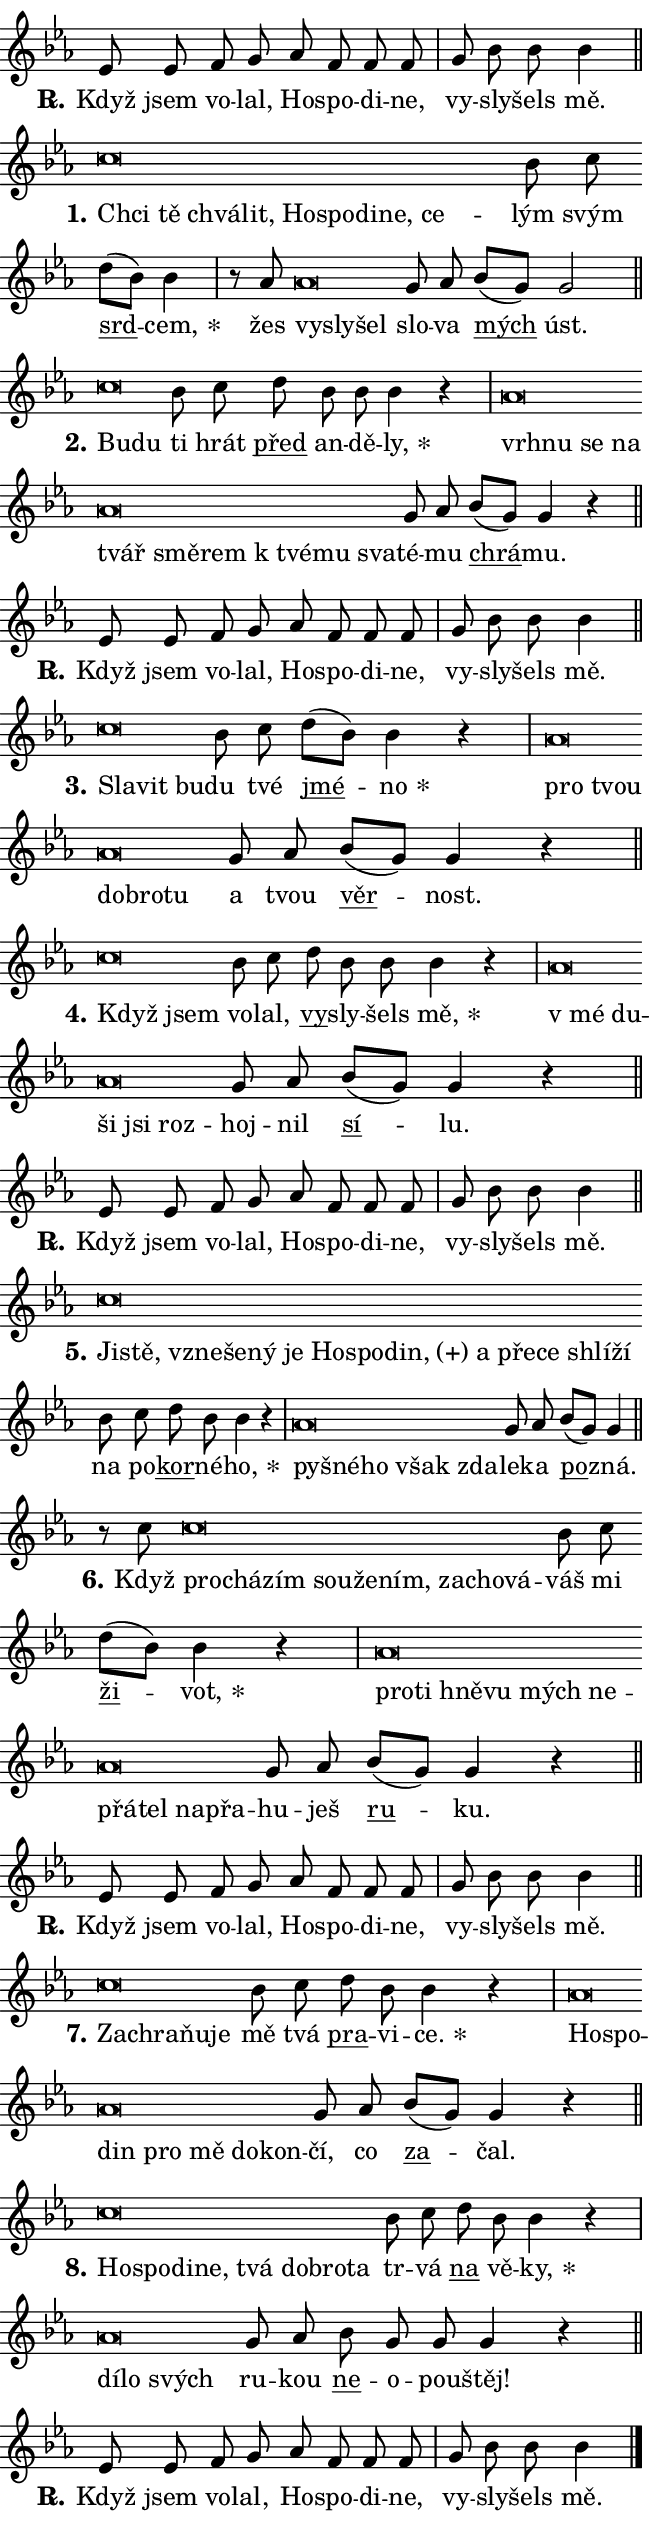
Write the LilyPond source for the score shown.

\version "2.24.0"
\header { tagline = "" }
\paper {
  indent = 0\cm
  top-margin = 0\cm
  right-margin = 0.13\cm % to fit lyric hyphens
  bottom-margin = 0\cm
  left-margin = 0\cm
  paper-width = 11\cm
  page-breaking = #ly:one-page-breaking
  system-system-spacing.basic-distance = #11
  score-system-spacing.basic-distance = #11
  ragged-last = ##f
}


%% Author: Thomas Morley
%% https://lists.gnu.org/archive/html/lilypond-user/2020-05/msg00002.html
#(define (line-position grob)
"Returns position of @var[grob} in current system:
   @code{'start}, if at first time-step
   @code{'end}, if at last time-step
   @code{'middle} otherwise
"
  (let* ((col (ly:item-get-column grob))
         (ln (ly:grob-object col 'left-neighbor))
         (rn (ly:grob-object col 'right-neighbor))
         (col-to-check-left (if (ly:grob? ln) ln col))
         (col-to-check-right (if (ly:grob? rn) rn col))
         (break-dir-left
           (and
             (ly:grob-property col-to-check-left 'non-musical #f)
             (ly:item-break-dir col-to-check-left)))
         (break-dir-right
           (and
             (ly:grob-property col-to-check-right 'non-musical #f)
             (ly:item-break-dir col-to-check-right))))
        (cond ((eqv? 1 break-dir-left) 'start)
              ((eqv? -1 break-dir-right) 'end)
              (else 'middle))))

#(define (tranparent-at-line-position vctor)
  (lambda (grob)
  "Relying on @code{line-position} select the relevant enry from @var{vctor}.
Used to determine transparency,"
    (case (line-position grob)
      ((end) (not (vector-ref vctor 0)))
      ((middle) (not (vector-ref vctor 1)))
      ((start) (not (vector-ref vctor 2))))))

noteHeadBreakVisibility =
#(define-music-function (break-visibility)(vector?)
"Makes @code{NoteHead}s transparent relying on @var{break-visibility}"
#{
  \override NoteHead.transparent =
    #(tranparent-at-line-position break-visibility)
#})

#(define delete-ledgers-for-transparent-note-heads
  (lambda (grob)
    "Reads whether a @code{NoteHead} is transparent.
If so this @code{NoteHead} is removed from @code{'note-heads} from
@var{grob}, which is supposed to be @code{LedgerLineSpanner}.
As a result ledgers are not printed for this @code{NoteHead}"
    (let* ((nhds-array (ly:grob-object grob 'note-heads))
           (nhds-list
             (if (ly:grob-array? nhds-array)
                 (ly:grob-array->list nhds-array)
                 '()))
           ;; Relies on the transparent-property being done before
           ;; Staff.LedgerLineSpanner.after-line-breaking is executed.
           ;; This is fragile ...
           (to-keep
             (remove
               (lambda (nhd)
                 (ly:grob-property nhd 'transparent #f))
               nhds-list)))
      ;; TODO find a better method to iterate over grob-arrays, similiar
      ;; to filter/remove etc for lists
      ;; For now rebuilt from scratch
      (set! (ly:grob-object grob 'note-heads)  '())
      (for-each
        (lambda (nhd)
          (ly:pointer-group-interface::add-grob grob 'note-heads nhd))
        to-keep))))

squashNotes = {
  \override NoteHead.X-extent = #'(-0.2 . 0.2)
  \override NoteHead.Y-extent = #'(-0.75 . 0)
  \override NoteHead.stencil =
    #(lambda (grob)
       (let ((pos (ly:grob-property grob 'staff-position)))
         (begin
           (if (< pos -7) (display "ERROR: Lower brevis then expected\n") (display ""))
           (if (<= pos -6) ly:text-interface::print ly:note-head::print))))
}
unSquashNotes = {
  \revert NoteHead.X-extent
  \revert NoteHead.Y-extent
  \revert NoteHead.stencil
}

hideNotes = \noteHeadBreakVisibility #begin-of-line-visible
unHideNotes = \noteHeadBreakVisibility #all-visible

% work-around for resetting accidentals
% https://lilypond.org/doc/v2.23/Documentation/notation/displaying-rhythms#unmetered-music
cadenzaMeasure = {
  \cadenzaOff
  \partial 1024 s1024
  \cadenzaOn
}

#(define-markup-command (accent layout props text) (markup?)
  "Underline accented syllable"
  (interpret-markup layout props
    #{\markup \override #'(offset . 4.3) \underline { #text }#}))

responsum = \markup \concat {
  "R" \hspace #-1.05 \path #0.1 #'((moveto 0 0.07) (lineto 0.9 0.8)) \hspace #0.05 "."
}

spaceSize = #0.6828661417322834 % exact space size for TeX Gyre Schola

\layout {
  \context {
    \Staff
    \remove "Time_signature_engraver"
    \override LedgerLineSpanner.after-line-breaking = #delete-ledgers-for-transparent-note-heads
  }
  \context {
    \Lyrics {
      \override LyricSpace.minimum-distance = \spaceSize
      \override LyricText.font-name = #"TeX Gyre Schola"
      \override LyricText.font-size = 1
      \override StanzaNumber.font-name = #"TeX Gyre Schola Bold"
      \override StanzaNumber.font-size = 1
    }
  }
  \context {
    \Score 
    \override NoteHead.text =
      #(lambda (grob) 
        (let ((pos (ly:grob-property grob 'staff-position)))
          #{\markup {
            \combine
              \halign #-0.55 \raise #(if (= pos -6) 0 0.5) \override #'(thickness . 2) \draw-line #'(3.2 . 0)
              \musicglyph "noteheads.sM1"
          }#}))
  }
}

% magnetic-lyrics.ily
%
%   written by
%     Jean Abou Samra <jean@abou-samra.fr>
%     Werner Lemberg <wl@gnu.org>
%
%   adapted by
%     Jiri Hon <jiri.hon@gmail.com>
%
% Version 2022-Apr-15

% https://www.mail-archive.com/lilypond-user@gnu.org/msg149350.html

#(define (Left_hyphen_pointer_engraver context)
   "Collect syllable-hyphen-syllable occurrences in lyrics and store
them in properties.  This engraver only looks to the left.  For
example, if the lyrics input is @code{foo -- bar}, it does the
following.

@itemize @bullet
@item
Set the @code{text} property of the @code{LyricHyphen} grob between
@q{foo} and @q{bar} to @code{foo}.

@item
Set the @code{left-hyphen} property of the @code{LyricText} grob with
text @q{foo} to the @code{LyricHyphen} grob between @q{foo} and
@q{bar}.
@end itemize

Use this auxiliary engraver in combination with the
@code{lyric-@/text::@/apply-@/magnetic-@/offset!} hook."
   (let ((hyphen #f)
         (text #f))
     (make-engraver
      (acknowledgers
       ((lyric-syllable-interface engraver grob source-engraver)
        (set! text grob)))
      (end-acknowledgers
       ((lyric-hyphen-interface engraver grob source-engraver)
        ;(when (not (grob::has-interface grob 'lyric-space-interface))
          (set! hyphen grob)));)
      ((stop-translation-timestep engraver)
       (when (and text hyphen)
         (ly:grob-set-object! text 'left-hyphen hyphen))
       (set! text #f)
       (set! hyphen #f)))))

#(define (lyric-text::apply-magnetic-offset! grob)
   "If the space between two syllables is less than the value in
property @code{LyricText@/.details@/.squash-threshold}, move the right
syllable to the left so that it gets concatenated with the left
syllable.

Use this function as a hook for
@code{LyricText@/.after-@/line-@/breaking} if the
@code{Left_@/hyphen_@/pointer_@/engraver} is active."
   (let ((hyphen (ly:grob-object grob 'left-hyphen #f)))
     (when hyphen
       (let ((left-text (ly:spanner-bound hyphen LEFT)))
         (when (grob::has-interface left-text 'lyric-syllable-interface)
           (let* ((common (ly:grob-common-refpoint grob left-text X))
                  (this-x-ext (ly:grob-extent grob common X))
                  (left-x-ext
                   (begin
                     ;; Trigger magnetism for left-text.
                     (ly:grob-property left-text 'after-line-breaking)
                     (ly:grob-extent left-text common X)))
                  ;; `delta` is the gap width between two syllables.
                  (delta (- (interval-start this-x-ext)
                            (interval-end left-x-ext)))
                  (details (ly:grob-property grob 'details))
                  (threshold (assoc-get 'squash-threshold details 0.2)))
             (when (< delta threshold)
               (let* (;; We have to manipulate the input text so that
                      ;; ligatures crossing syllable boundaries are not
                      ;; disabled.  For languages based on the Latin
                      ;; script this is essentially a beautification.
                      ;; However, for non-Western scripts it can be a
                      ;; necessity.
                      (lt (ly:grob-property left-text 'text))
                      (rt (ly:grob-property grob 'text))
                      (is-space (grob::has-interface hyphen 'lyric-space-interface))
                      (space (if is-space " " ""))
                      (extra-delta (if is-space spaceSize 0))
                      ;; Append new syllable.
                      (ltrt-space (if (and (string? lt) (string? rt))
                                (string-append lt space rt)
                                (make-concat-markup (list lt space rt))))
                      ;; Right-align `ltrt` to the right side.
                      (ltrt-space-markup (grob-interpret-markup
                               grob
                               (make-translate-markup
                                (cons (interval-length this-x-ext) 0)
                                (make-right-align-markup ltrt-space)))))
                 (begin
                   ;; Don't print `left-text`.
                   (ly:grob-set-property! left-text 'stencil #f)
                   ;; Set text and stencil (which holds all collected
                   ;; syllables so far) and shift it to the left.
                   (ly:grob-set-property! grob 'text ltrt-space)
                   (ly:grob-set-property! grob 'stencil ltrt-space-markup)
                   (ly:grob-translate-axis! grob (- (- delta extra-delta)) X))))))))))


#(define (lyric-hyphen::displace-bounds-first grob)
   ;; Make very sure this callback isn't triggered too early.
   (let ((left (ly:spanner-bound grob LEFT))
         (right (ly:spanner-bound grob RIGHT)))
     (ly:grob-property left 'after-line-breaking)
     (ly:grob-property right 'after-line-breaking)
     (ly:lyric-hyphen::print grob)))

squashThreshold = #0.4

\layout {
  \context {
    \Lyrics
    \consists #Left_hyphen_pointer_engraver
    \override LyricText.after-line-breaking =
      #lyric-text::apply-magnetic-offset!
    \override LyricHyphen.stencil = #lyric-hyphen::displace-bounds-first
    \override LyricText.details.squash-threshold = \squashThreshold
    \override LyricHyphen.minimum-distance = 0
    \override LyricHyphen.minimum-length = \squashThreshold
  }
}

squashText = \override LyricText.details.squash-threshold = 9999
unSquashText = \override LyricText.details.squash-threshold = \squashThreshold

leftText = \override LyricText.self-alignment-X = #LEFT
unLeftText = \revert LyricText.self-alignment-X

starOffset = #(lambda (grob) 
                (let ((x_offset (ly:self-alignment-interface::aligned-on-x-parent grob)))
                  (if (= x_offset 0) 0 (+ x_offset 1.2))))

star = #(define-music-function (syllable)(string?)
"Append star separator at the end of a syllable"
#{
  \once \override LyricText.X-offset = #starOffset
  \lyricmode { \markup {
    #syllable
    \override #'((font-name . "TeX Gyre Schola Bold")) \hspace #0.2 \lower #0.65 \larger "*"
  } }
#})

starAccent = #(define-music-function (syllable)(string?)
"Append star separator at the end of a syllable and make accent"
#{
  \once \override LyricText.X-offset = #starOffset
  \lyricmode { \markup {
    \accent #syllable
    \override #'((font-name . "TeX Gyre Schola Bold")) \hspace #0.2 \lower #0.65 \larger "*"
  } }
#})

breath = #(define-music-function (syllable)(string?)
"Append breathing indicator at the end of a syllable"
#{
  \lyricmode { \markup { #syllable "+" } }
#})

optionalBreath = #(define-music-function (syllable)(string?)
"Append optional breathing indicator at the end of a syllable"
#{
  \lyricmode { \markup { #syllable "(+)" } }
#})


\score {
    <<
        \new Voice = "melody" { \cadenzaOn \key es \major \relative { es'8 es f g \bar "" as f f f \cadenzaMeasure \bar "|" g bes bes bes4 \cadenzaMeasure \bar "||" \break } }
        \new Lyrics \lyricsto "melody" { \lyricmode { \set stanza = \responsum
Když jsem vo -- lal, Ho -- spo -- di -- ne, vy -- sly -- šels mě. } }
    >>
    \layout {}
}

\score {
    <<
        \new Voice = "melody" { \cadenzaOn \key es \major \relative { \squashNotes c''\breve*1/16 \hideNotes \breve*1/16 \bar "" \breve*1/16 \bar "" \breve*1/16 \bar "" \breve*1/16 \bar "" \breve*1/16 \bar "" \breve*1/16 \bar "" \breve*1/16 \breve*1/16 \bar "" \unHideNotes \unSquashNotes bes8 c \bar "" d[( bes)] bes4 \cadenzaMeasure \bar "|" r8 as8 \squashNotes as\breve*1/16 \hideNotes \breve*1/16 \breve*1/16 \bar "" \unHideNotes \unSquashNotes g8 as \bar "" bes[( g)] g2 \cadenzaMeasure \bar "||" \break } }
        \new Lyrics \lyricsto "melody" { \lyricmode { \set stanza = "1."
\leftText Chci \squashText tě chvá -- lit, Ho -- spo -- di -- ne, ce -- \unLeftText \unSquashText lým svým \markup \accent srd -- \star cem, žes \leftText vy -- \squashText sly -- šel \unLeftText \unSquashText slo -- va \markup \accent mých úst. } }
    >>
    \layout {}
}

\score {
    <<
        \new Voice = "melody" { \cadenzaOn \key es \major \relative { \squashNotes c''\breve*1/16 \hideNotes \breve*1/16 \bar "" \unHideNotes \unSquashNotes bes8 c \bar "" d bes bes bes4 r \cadenzaMeasure \bar "|" \squashNotes as\breve*1/16 \hideNotes \breve*1/16 \bar "" \breve*1/16 \bar "" \breve*1/16 \bar "" \breve*1/16 \bar "" \breve*1/16 \bar "" \breve*1/16 \bar "" \breve*1/16 \bar "" \breve*1/16 \breve*1/16 \bar "" \unHideNotes \unSquashNotes g8 as \bar "" bes[( g)] g4 r \cadenzaMeasure \bar "||" \break } }
        \new Lyrics \lyricsto "melody" { \lyricmode { \set stanza = "2."
\leftText Bu -- \squashText du \unLeftText \unSquashText ti hrát \markup \accent před an -- dě -- \star ly, \leftText vrh -- \squashText nu se na tvář smě -- rem "k tvé" -- mu sva -- \unLeftText \unSquashText té -- mu \markup \accent chrá -- mu. } }
    >>
    \layout {}
}

\score {
    <<
        \new Voice = "melody" { \cadenzaOn \key es \major \relative { es'8 es f g \bar "" as f f f \cadenzaMeasure \bar "|" g bes bes bes4 \cadenzaMeasure \bar "||" \break } }
        \new Lyrics \lyricsto "melody" { \lyricmode { \set stanza = \responsum
Když jsem vo -- lal, Ho -- spo -- di -- ne, vy -- sly -- šels mě. } }
    >>
    \layout {}
}

\score {
    <<
        \new Voice = "melody" { \cadenzaOn \key es \major \relative { \squashNotes c''\breve*1/16 \hideNotes \breve*1/16 \breve*1/16 \bar "" \unHideNotes \unSquashNotes bes8 c \bar "" d[( bes)] bes4 r \cadenzaMeasure \bar "|" \squashNotes as\breve*1/16 \hideNotes \breve*1/16 \bar "" \breve*1/16 \bar "" \breve*1/16 \breve*1/16 \bar "" \unHideNotes \unSquashNotes g8 as \bar "" bes[( g)] g4 r \cadenzaMeasure \bar "||" \break } }
        \new Lyrics \lyricsto "melody" { \lyricmode { \set stanza = "3."
\leftText Sla -- \squashText vit bu -- \unLeftText \unSquashText du tvé \markup \accent jmé -- \star no \leftText pro \squashText tvou dob -- ro -- tu \unLeftText \unSquashText a tvou \markup \accent věr -- nost. } }
    >>
    \layout {}
}

\score {
    <<
        \new Voice = "melody" { \cadenzaOn \key es \major \relative { \squashNotes c''\breve*1/16 \hideNotes \breve*1/16 \bar "" \unHideNotes \unSquashNotes bes8 c \bar "" d bes bes bes4 r \cadenzaMeasure \bar "|" \squashNotes as\breve*1/16 \hideNotes \breve*1/16 \bar "" \breve*1/16 \bar "" \breve*1/16 \breve*1/16 \bar "" \unHideNotes \unSquashNotes g8 as \bar "" bes[( g)] g4 r \cadenzaMeasure \bar "||" \break } }
        \new Lyrics \lyricsto "melody" { \lyricmode { \set stanza = "4."
\leftText Když \squashText jsem \unLeftText \unSquashText vo -- lal, \markup \accent vy -- sly -- šels \star mě, \leftText "v mé" \squashText du -- ši jsi roz -- \unLeftText \unSquashText hoj -- nil \markup \accent sí -- lu. } }
    >>
    \layout {}
}

\score {
    <<
        \new Voice = "melody" { \cadenzaOn \key es \major \relative { es'8 es f g \bar "" as f f f \cadenzaMeasure \bar "|" g bes bes bes4 \cadenzaMeasure \bar "||" \break } }
        \new Lyrics \lyricsto "melody" { \lyricmode { \set stanza = \responsum
Když jsem vo -- lal, Ho -- spo -- di -- ne, vy -- sly -- šels mě. } }
    >>
    \layout {}
}

\score {
    <<
        \new Voice = "melody" { \cadenzaOn \key es \major \relative { \squashNotes c''\breve*1/16 \hideNotes \breve*1/16 \bar "" \breve*1/16 \bar "" \breve*1/16 \bar "" \breve*1/16 \bar "" \breve*1/16 \bar "" \breve*1/16 \bar "" \breve*1/16 \bar "" \breve*1/16 \bar "" \breve*1/16 \bar "" \breve*1/16 \bar "" \breve*1/16 \bar "" \breve*1/16 \breve*1/16 \bar "" \unHideNotes \unSquashNotes bes8 c \bar "" d bes bes4 r \cadenzaMeasure \bar "|" \squashNotes as\breve*1/16 \hideNotes \breve*1/16 \bar "" \breve*1/16 \bar "" \breve*1/16 \breve*1/16 \bar "" \unHideNotes \unSquashNotes g8 as \bar "" bes[( g)] g4 \cadenzaMeasure \bar "||" \break } }
        \new Lyrics \lyricsto "melody" { \lyricmode { \set stanza = "5."
\leftText Ji -- \squashText stě, vzne -- še -- ný je Ho -- spo -- \optionalBreath din, a pře -- ce shlí -- ží \unLeftText \unSquashText na po -- \markup \accent kor -- né -- \star ho, \leftText py -- \squashText šné -- ho však zda -- \unLeftText \unSquashText le -- ka \markup \accent po -- zná. } }
    >>
    \layout {}
}

\score {
    <<
        \new Voice = "melody" { \cadenzaOn \key es \major \relative { r8 c''8 \squashNotes c\breve*1/16 \hideNotes \breve*1/16 \bar "" \breve*1/16 \bar "" \breve*1/16 \bar "" \breve*1/16 \bar "" \breve*1/16 \bar "" \breve*1/16 \bar "" \breve*1/16 \breve*1/16 \bar "" \unHideNotes \unSquashNotes bes8 c \bar "" d[( bes)] bes4 r \cadenzaMeasure \bar "|" \squashNotes as\breve*1/16 \hideNotes \breve*1/16 \bar "" \breve*1/16 \bar "" \breve*1/16 \bar "" \breve*1/16 \bar "" \breve*1/16 \bar "" \breve*1/16 \bar "" \breve*1/16 \bar "" \breve*1/16 \breve*1/16 \bar "" \unHideNotes \unSquashNotes g8 as \bar "" bes[( g)] g4 r \cadenzaMeasure \bar "||" \break } }
        \new Lyrics \lyricsto "melody" { \lyricmode { \set stanza = "6."
Když \leftText pro -- \squashText chá -- zím sou -- že -- ním, za -- cho -- vá -- \unLeftText \unSquashText váš mi \markup \accent ži -- \star vot, \leftText pro -- \squashText ti hně -- vu mých ne -- přá -- tel na -- přa -- \unLeftText \unSquashText hu -- ješ \markup \accent ru -- ku. } }
    >>
    \layout {}
}

\score {
    <<
        \new Voice = "melody" { \cadenzaOn \key es \major \relative { es'8 es f g \bar "" as f f f \cadenzaMeasure \bar "|" g bes bes bes4 \cadenzaMeasure \bar "||" \break } }
        \new Lyrics \lyricsto "melody" { \lyricmode { \set stanza = \responsum
Když jsem vo -- lal, Ho -- spo -- di -- ne, vy -- sly -- šels mě. } }
    >>
    \layout {}
}

\score {
    <<
        \new Voice = "melody" { \cadenzaOn \key es \major \relative { \squashNotes c''\breve*1/16 \hideNotes \breve*1/16 \bar "" \breve*1/16 \breve*1/16 \bar "" \unHideNotes \unSquashNotes bes8 c \bar "" d bes bes4 r \cadenzaMeasure \bar "|" \squashNotes as\breve*1/16 \hideNotes \breve*1/16 \bar "" \breve*1/16 \bar "" \breve*1/16 \bar "" \breve*1/16 \bar "" \breve*1/16 \breve*1/16 \bar "" \unHideNotes \unSquashNotes g8 as \bar "" bes[( g)] g4 r \cadenzaMeasure \bar "||" \break } }
        \new Lyrics \lyricsto "melody" { \lyricmode { \set stanza = "7."
\leftText Za -- \squashText chra -- ňu -- je \unLeftText \unSquashText mě tvá \markup \accent pra -- vi -- \star ce. \leftText Ho -- \squashText spo -- din pro mě do -- kon -- \unLeftText \unSquashText čí, co \markup \accent za -- čal. } }
    >>
    \layout {}
}

\score {
    <<
        \new Voice = "melody" { \cadenzaOn \key es \major \relative { \squashNotes c''\breve*1/16 \hideNotes \breve*1/16 \bar "" \breve*1/16 \bar "" \breve*1/16 \bar "" \breve*1/16 \bar "" \breve*1/16 \bar "" \breve*1/16 \breve*1/16 \bar "" \unHideNotes \unSquashNotes bes8 c \bar "" d bes bes4 r \cadenzaMeasure \bar "|" \squashNotes as\breve*1/16 \hideNotes \breve*1/16 \breve*1/16 \bar "" \unHideNotes \unSquashNotes g8 as \bar "" bes g g g4 r \cadenzaMeasure \bar "||" \break } }
        \new Lyrics \lyricsto "melody" { \lyricmode { \set stanza = "8."
\leftText Ho -- \squashText spo -- di -- ne, tvá dob -- ro -- ta \unLeftText \unSquashText tr -- vá \markup \accent na vě -- \star ky, \leftText dí -- \squashText lo svých \unLeftText \unSquashText ru -- kou \markup \accent ne -- o -- pou -- štěj! } }
    >>
    \layout {}
}

\score {
    <<
        \new Voice = "melody" { \cadenzaOn \key es \major \relative { es'8 es f g \bar "" as f f f \cadenzaMeasure \bar "|" g bes bes bes4 \cadenzaMeasure \bar "||" \break } \bar "|." }
        \new Lyrics \lyricsto "melody" { \lyricmode { \set stanza = \responsum
Když jsem vo -- lal, Ho -- spo -- di -- ne, vy -- sly -- šels mě. } }
    >>
    \layout {}
}
